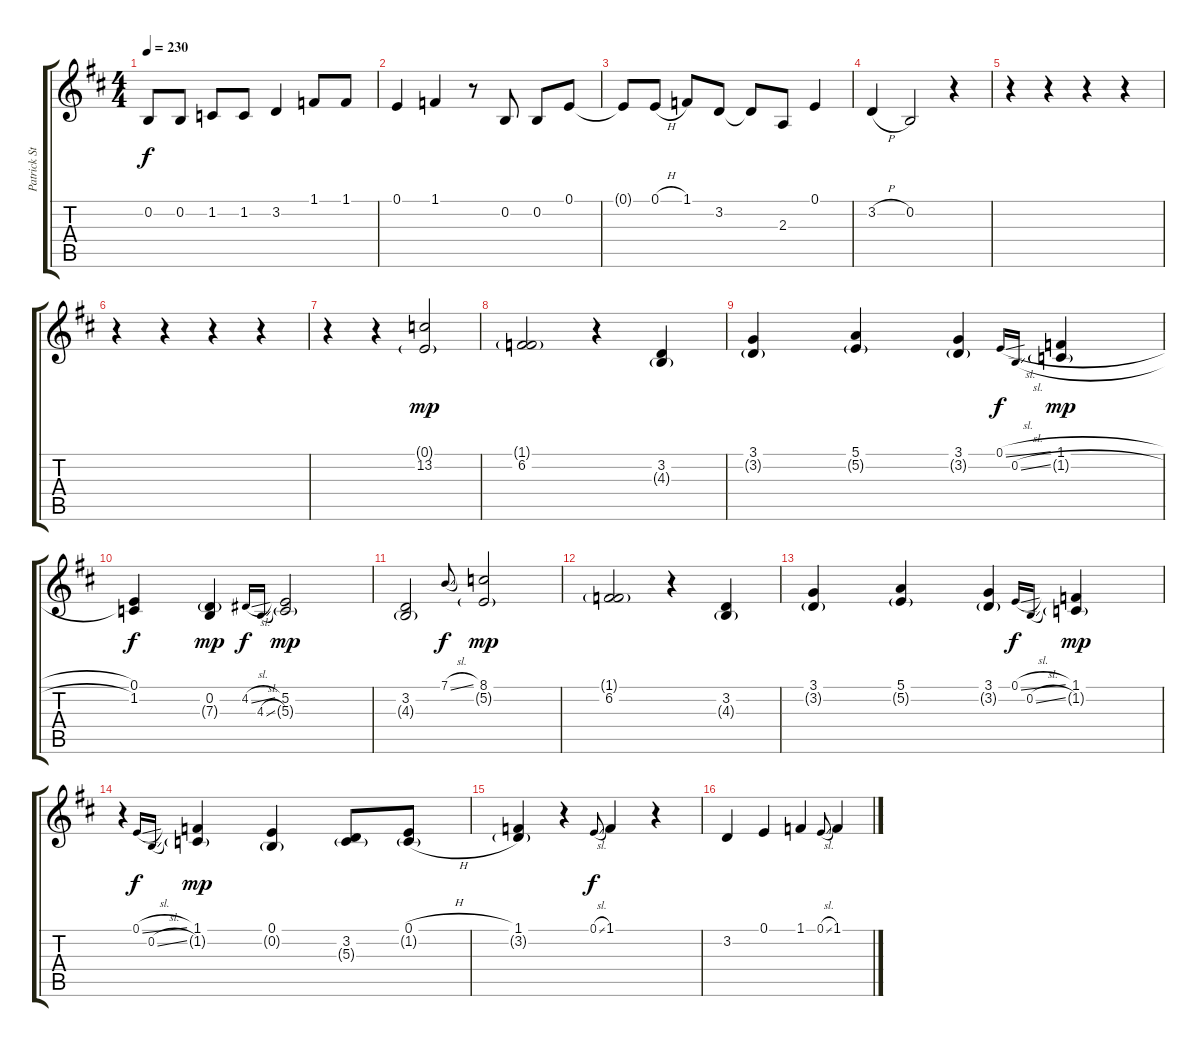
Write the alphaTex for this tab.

\track ("Patrick Stump(Lead Vocals) " "Patrick St") {instrument clarinet}
\staff {score tabs}
\tuning (E4 B3 G3 D3 A2 E2) {hide}
\ts (4 4)
\tempo 230
\clef g2
\ks d
0.2{t}.8{dy f} 0.2.8 1.2.8 1.2.8 3.2.4 1.1.8 1.1.8 |
0.1.4 1.1.4 r.8 0.2.8 0.2.8 0.1.8 |
0.1{t}.8 0.1{h}.8 1.1.8 3.2.8 3.2{t}.8 2.3.8 0.1.4 |
3.2{h}.4 0.2.2 r.4 |
r.4 r.4 r.4 r.4 |
r.4 r.4 r.4 r.4 |
r.4 r.4 (0.1{g} 13.2).2{dy mp} |
(1.1{g} 6.2).2 r.4 (3.2 4.3{g}).4 |
(3.1 3.2{g}).4 (5.1 5.2{g}).4 (3.1 3.2{g}).4 0.1{sl}.16{gr onbeat dy f} 0.2{sl}.16{gr onbeat} (1.1{h} 1.2{h g}).4{dy mp} |
(0.1 1.2).4{dy f} (0.2 7.3{g}).4{dy mp} 4.2{sl}.16{gr onbeat dy f} 4.3{sl}.16{gr onbeat} (5.2 5.3{g}).2{dy mp} |
(3.2 4.3{g}).2 7.1{sl}.8{gr onbeat dy f} (8.1 5.2{g}).2{dy mp} |
(1.1{g} 6.2).2 r.4 (3.2 4.3{g}).4 |
(3.1 3.2{g}).4 (5.1 5.2{g}).4 (3.1 3.2{g}).4 0.1{sl}.16{gr onbeat dy f} 0.2{sl}.16{gr onbeat} (1.1 1.2{g}).4{dy mp} |
r.4 0.1{sl}.16{gr onbeat dy f} 0.2{sl}.16{gr onbeat} (1.1 1.2{g}).4{dy mp} (0.1 0.2{g}).4 (3.2 5.3{g}).8 (0.1{h} 1.2{h g}).8 |
(1.1 3.2{g}).4 r.4 0.1{sl}.8{gr onbeat dy f} 1.1.4 r.4 |
3.2.4 0.1.4 1.1.4 0.1{sl}.8{gr onbeat} 1.1.4
